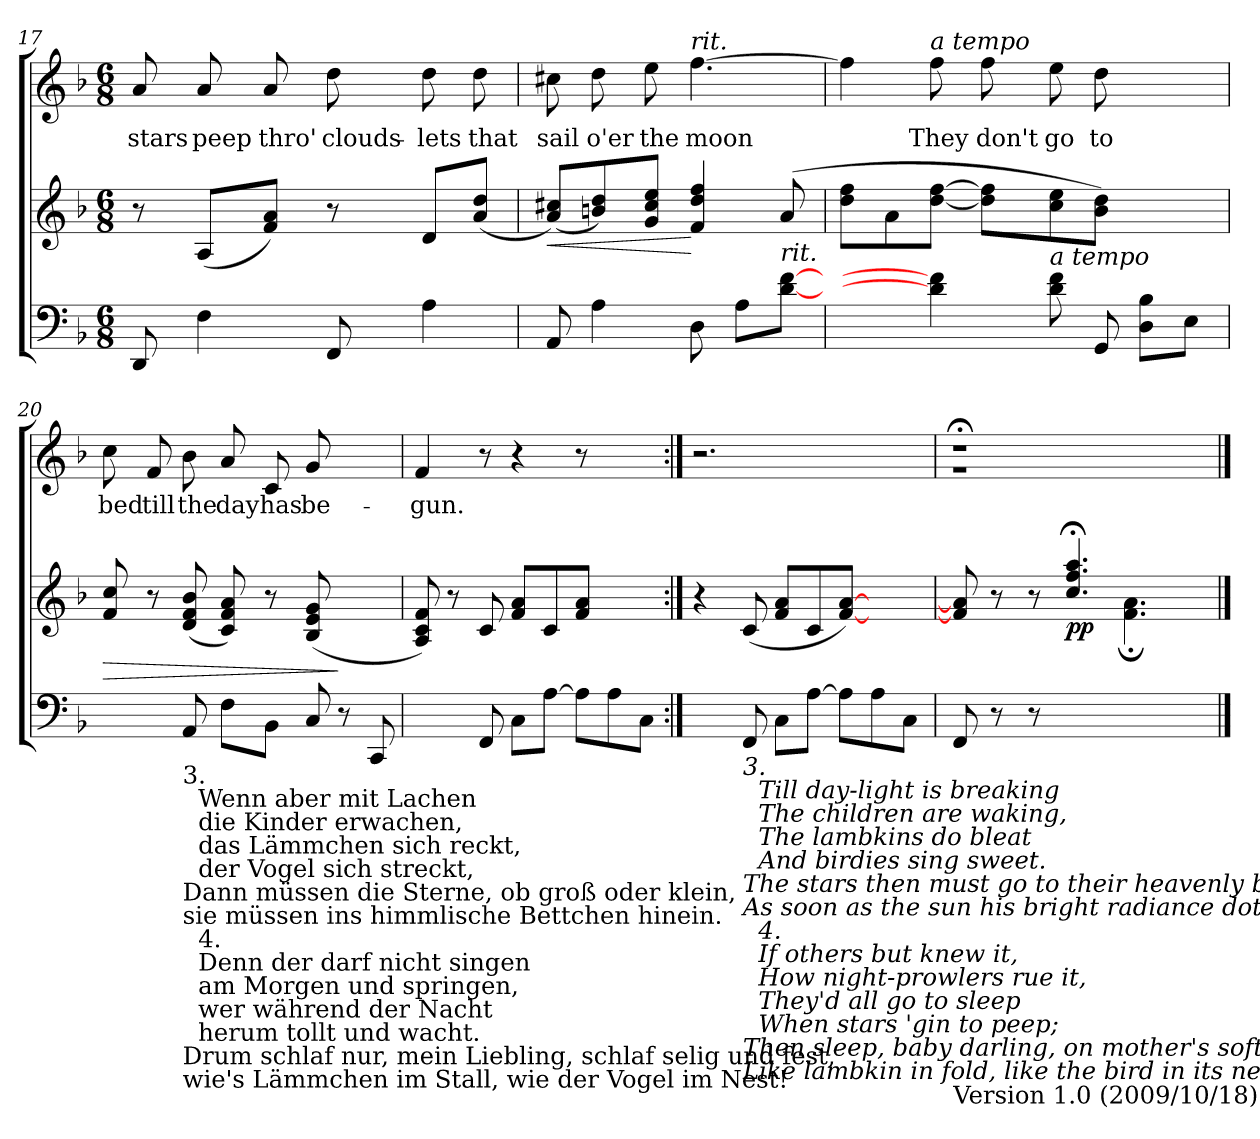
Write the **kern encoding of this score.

**kern	**kern	**dynam	**kern	**text
*part2	*part2	*part2	*part1	*part1
*staff3	*staff2	*staff2/3	*staff1	*staff1
*clefF4	*clefG2	*	*clefG2	*
*k[b-]	*k[b-]	*	*k[b-]	*
*F:	*F:	*	*F:	*
*M6/8	*M6/8	*	*M6/8	*
=17	=17	=17	=17	=17
*	*^	*	*	*
!	!	!	!	!	!LO:LY:b
*	*	*	*	*^	*
!	!	!	!	!	!	!LO:LY:b
8DD/	8r	2ryy	.	8a/	8a/Lyy	stars
!	!	!	!	!	!	!LO:LY:b
!	!	!	!	!	!	!LO:LY:b
4F\	(<8A/L	.	.	8a/	8a/yy	peep
!	!	!	!	!	!	!LO:LY:b
!	!	!	!	!	!	!LO:LY:b
.	8f/ 8a/J)	.	.	8a/	8a/Jyy	thro'
!	!	!	!	!	!	!LO:LY:b
!	!	!	!	!	!	!LO:LY:b
8FF/)	8r	.	.	8dd\	8dd\Lyy	clouds-
!	!	!	!	!	!	!LO:LY:b
!	!	!	!	!	!	!LO:LY:b
4A\	8d/Lyy	8d/L	.	8dd\	8dd\yy	-lets
!	!	!	!	!	!	!LO:LY:b
!	!	!	!	!	!	!LO:LY:b
.	[>8a/yy [>8dd/yyJ	(<8a/ 8dd/J	.	8dd\	8dd\Jyy	that
=18	=18	=18	=18	=18	=18	=18
!	!	!	!LO:HP:b	!	!	!LO:LY:b
!	!	!	!	!	!	!LO:LY:b
8AA/	8a/yy] 8cc#/yyL	(<8a/ 8cc#X/L)	<	8cc#X\	8cc#X\Lyy	sail
!	!	!	!	!	!	!LO:LY:b
!	!	!	!	!	!	!LO:LY:b
4A\	8bn/yy 8dd/yy	8bn/ 8dd/)	.	8dd\	8dd\yy	o'er
!	!	!	!	!	!	!LO:LY:b
!	!	!	!	!	!	!LO:LY:b
.	8g/yy 8cc#/yy 8ee/yyJ	8g/ 8cc#/ 8ee/J	.	8ee\	8ee\Jyy	the
!	!	!	!	!LO:TX:a:i:t=rit.	!	!
!	!	!	!	!	!	!LO:LY:b
!	!	!	!	!	!	!LO:LY:b
8D\	4f/ 4dd/ 4ff/	4.ryy	[	[4.ff\	[4.ff\yy	moon
(>8A\L	.	.	.	.	.	.
!LO:TX:a:i:t=rit.	!	!	!	!	!	!
[8d\ [8f\J	(>8a/	.	.	.	.	.
=19	=19	=19	=19	=19	=19	=19
4ryy	8dd\ 8ff\L	2.ryy	.	4ff\]	4ff\yy]	.
.	8a\	.	.	.	.	.
!	!	!	!	!LO:TX:a:i:t=a tempo	!	!
!	!	!	!	!	!	!LO:LY:b
!	!	!	!	!	!	!LO:LY:b
4d\] 4f\]	[8dd\ [8ff\J	.	.	8ff\	8ff\yy	They
!	!	!	!	!	!	!LO:LY:b
!	!	!	!	!	!	!LO:LY:b
.	8dd\] 8ff\]L	.	.	8ff\	8ff\Lyy	don't
!LO:TX:a:i:t=a tempo	!	!	!	!	!	!
!	!	!	!	!	!	!LO:LY:b
!	!	!	!	!	!	!LO:LY:b
8d\ 8f\	8cc\ 8ee\	.	.	8ee\	8ee\yy	go
!	!	!	!	!	!	!LO:LY:b
!	!	!	!	!	!	!LO:LY:b
8GG/	8b-\ 8dd\J)	.	.	8dd\	8dd\Jyy	to
8D\ 8B-\L	4ryy	4ryy	.	4ryy	4ryy	.
8E\J	.	.	.	.	.	.
!!LO:LB:g=z	!!
=20	=20	=20	=20	=20	=20	=20
!	!	!	!LO:HP:b	!	!	!LO:LY:b
!	!	!	!	!	!	!LO:LY:b
4ryy	8f/ 8cc/	2.ryy	>	8cc\	8cc/Lyy	bed
!	!	!	!	!	!	!LO:LY:b
!	!	!	!	!	!	!LO:LY:b
.	8r	.	.	8f/	8f/yy	till
!LO:TX:b:t=3.\n               Wenn aber mit Lachen\n               die Kinder erwachen,\n               das Lämmchen sich reckt,\n               der Vogel sich streckt,\nDann müssen die Sterne, ob groß oder klein,\nsie müssen ins himmlische Bettchen hinein.\n                                   4.\n                Denn der darf nicht singen\n                am Morgen und springen,\n                wer während der Nacht\n                herum tollt und wacht.\nDrum schlaf nur, mein Liebling, schlaf selig und fest,\nwie's Lämmchen im Stall, wie der Vogel im Nest!	!	!	!	!	!	!
!	!	!	!	!	!	!LO:LY:b
!	!	!	!	!	!	!LO:LY:b
8AA/	(<8d/ 8f/ 8b-/	.	.	8b-\	8b-/Jyy	the
!	!	!	!	!	!	!LO:LY:b
!	!	!	!	!	!	!LO:LY:b
8F\L	8c/ 8f/ 8a/)	.	.	8a/	8a/Lyy	day
!	!	!	!	!	!	!LO:LY:b
!	!	!	!	!	!	!LO:LY:b
8BB-\J	8r	.	.	8c/	8c/yy	has
!	!	!	!	!	!	!LO:LY:b
!	!	!	!	!	!	!LO:LY:b
8C/	(<8B-/ 8e/ 8g/	.	.	8g/	8g/Jyy	be-
8r	4ryy	4ryy	]	4ryy	4ryy	.
(<8CC/	.	.	.	.	.	.
=21	=21	=21	=21	=21	=21	=21
!	!	!	!	!	!	!LO:LY:b
!	!	!	!	!	!	!LO:LY:b
4ryy	8A/ 8c/ 8f/)	2.ryy	.	4f/	4f/yy	gun.
.	8r	.	.	.	.	.
8FF/	8c/	.	.	8r	8ryy	.
8C\L	8f/ 8a/L	.	.	4r	4ryy	.
[8A\J	8c/	.	.	.	.	.
8A\L]	8f/ 8a/J)	.	.	8r	8ryy	.
8A\	4ryy	4ryy	.	4ryy	4ryy	.
8C\J	.	.	.	.	.	.
*	*	*	*	*v	*v	*
=22:|!	=22:|!	=22:|!	=22:|!	=22:|!	=22:|!
4ryy	4r	2.ryy	.	2.r	.
!LO:TX:b:i:t=3. \n                Till day-light is breaking\n                The children are waking,\n                The lambkins do bleat\n                And birdies sing sweet.\nThe stars then must go to their heavenly bed,\nAs soon as the sun his bright radiance doth shed.\n                                    4.\n                 If others but knew it,\n                 How night-prowlers rue it,\n                 They'd all go to sleep\n                 When stars 'gin to peep;\nThen sleep, baby darling, on mother's soft breast,\nLike lambkin in fold, like the bird in its nest.	!	!	!	!	!
8FF/	(<8c/	.	.	.	.
8C\L	8f/ 8a/L	.	.	.	.
[8A\J	8c/	.	.	.	.
8A\L]	[8f/ [8a/J)	.	.	.	.
8A\	4ryy	4ryy	.	4ryy	.
8C\J	.	.	.	.	.
=23	=23	=23	=23	=23	=23
*	*	*	*	*^	*
!LO:TX:b:t=Version 1.0 (2009/10/18)	!	!	!	!	!	!
!	!	!	!	!LO:N:vis=1	!LO:N:vis=1	!
8FF/	8f/] 8a/]	4.ryy	.	2.r;	2.r	.
8r	8r	.	.	.	.	.
8r	8r	.	.	.	.	.
!	!	!	!LO:DY:b	!	!	!
4.ryy	4.cc/;< 4.ff/;< 4.aa/;<	4ryy	pp	.	.	.
.	.	4.f\; 4.a\;	.	.	.	.
4ryy	4ryy	.	.	4ryy	4ryy	.
*	*v	*v	*	*	*	*
*	*	*	*v	*v	*
==	==	==	==	==
*-	*-	*-	*-	*-
